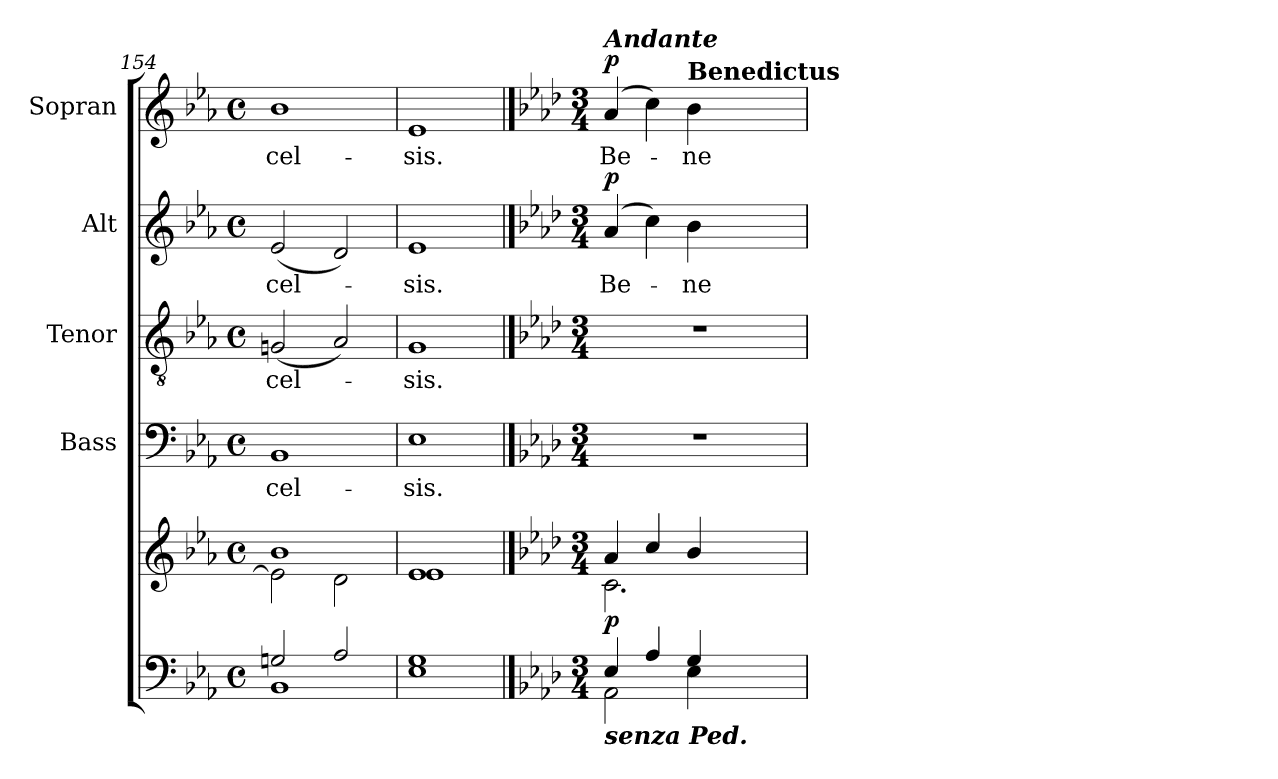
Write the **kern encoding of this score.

**kern	**kern	**dynam	**kern	**text	**kern	**text	**kern	**text	**dynam	**kern	**text	**dynam
*part5	*part5	*part5	*part4	*part4	*part3	*part3	*part2	*part2	*part2	*part1	*part1	*part1
*staff6	*staff5	*staff5/6	*staff4	*staff4	*staff3	*staff3	*staff2	*staff2	*staff2	*staff1	*staff1	*staff1
*	*	*	*I"Bass	*	*I"Tenor	*	*I"Alt	*	*	*I"Sopran	*	*
*	*	*	*I'B.	*	*I'T.	*	*I'A.	*	*	*I'S.	*	*
*clefF4	*clefG2	*	*clefF4	*	*clefGv2	*	*clefG2	*	*	*clefG2	*	*
*k[b-e-a-]	*k[b-e-a-]	*	*k[b-e-a-]	*	*k[b-e-a-]	*	*k[b-e-a-]	*	*	*k[b-e-a-]	*	*
*E-:	*E-:	*	*E-:	*	*E-:	*	*E-:	*	*	*E-:	*	*
*M4/4	*M4/4	*	*M4/4	*	*M4/4	*	*M4/4	*	*	*M4/4	*	*
*met(c)	*met(c)	*	*met(c)	*	*met(c)	*	*met(c)	*	*	*met(c)	*	*
=154	=154	=154	=154	=154	=154	=154	=154	=154	=154	=154	=154	=154
*^	*^	*	*	*	*	*	*	*	*	*	*	*
!	!	!	!	!	!	!LO:LY:b	!	!LO:LY:b	!	!LO:LY:b	!	!	!LO:LY:b	!
2Gn/	1BB-	1b-	2e-\]	.	1BB-	-cel-	(<2Gn/	-cel-	(<2e-/	-cel-	.	1b-	-cel-	.
2A-/	.	.	2d\	.	.	.	2A-/)	.	2d/)	.	.	.	.	.
=155	=155	=155	=155	=155	=155	=155	=155	=155	=155	=155	=155	=155	=155	=155
!	!	!	!	!	!	!LO:LY:b	!	!LO:LY:b	!	!LO:LY:b	!	!	!LO:LY:b	!
1G	1E-	1e-	1e-	.	1E-	-sis.	1G	-sis.	1e-	-sis.	.	1e-	-sis.	.
!!LO:PB:g=z
==156	==156	==156	==156	==156	==156	==156	==156	==156	==156	==156	==156	==156	==156	==156
*k[b-e-a-d-]	*	*k[b-e-a-d-]	*	*	*k[b-e-a-d-]	*	*k[b-e-a-d-]	*	*k[b-e-a-d-]	*	*	*k[b-e-a-d-]	*	*
*A-:	*	*A-:	*	*	*A-:	*	*A-:	*	*A-:	*	*	*A-:	*	*
*M3/4	*	*M3/4	*	*	*M3/4	*	*M3/4	*	*M3/4	*	*	*M3/4	*	*
!	!	!	!	!	!	!	!	!	!	!	!	!LO:TX:a:Bi:t=Andante	!	!
!LO:TX:b:Bi:t=senza Ped.	!	!	!	!	!	!	!	!	!	!	!	!	!	!
!	!	!	!	!LO:DY:b	!	!	!	!	!	!LO:LY:b	!LO:DY:a	!	!LO:LY:b	!LO:DY:a
4E-/	2AA-\	4a-/	2.c\	p	2.r	.	2.r	.	(4a-/	Be-	p	(4a-/	Be-	p
4A-/	.	4cc/	.	.	.	.	.	.	4cc\)	.	.	4cc\)	.	.
!	!	!	!	!	!	!	!	!	!	!	!	!LO:TX:a:B:t=Benedictus	!	!
!	!	!	!	!	!	!	!	!	!	!LO:LY:b	!	!	!LO:LY:b	!
4G/	4E-\	4b-/	.	.	.	.	.	.	4b-\	-ne-	.	4b-\	-ne-	.
*v	*v	*	*	*	*	*	*	*	*	*	*	*	*	*
*	*v	*v	*	*	*	*	*	*	*	*	*	*	*
=	=	=	=	=	=	=	=	=	=	=	=	=
*-	*-	*-	*-	*-	*-	*-	*-	*-	*-	*-	*-	*-
